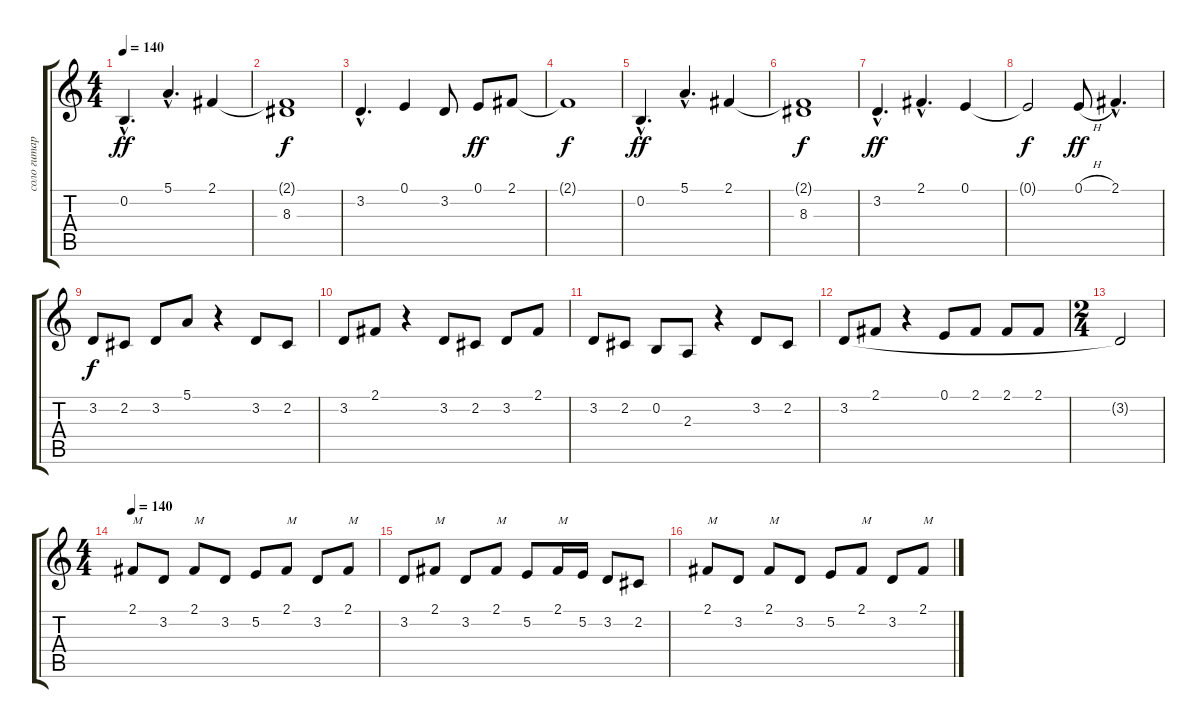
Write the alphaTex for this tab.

\track ("соло гитара" "соло гитар") {instrument electricgrandpiano}
\staff {score tabs}
\tuning (E4 B3 G3 D3 A2 E2) {hide}
\ts (4 4)
\tempo 140
\clef g2
\ks c
0.2{hac}.4{d dy ff} 5.1{hac}.4{d} 2.1.4 |
(2.1{t} 8.3).1{dy f} |
3.2{hac}.4{d} 0.1.4 3.2.8 0.1.8{dy ff} 2.1.8 |
2.1{t}.1{dy f} |
0.2{hac}.4{d dy ff} 5.1{hac}.4{d} 2.1.4 |
(2.1{t} 8.3).1{dy f} |
3.2{hac}.4{d dy ff} 2.1{hac}.4{d} 0.1.4 |
0.1{t}.2{dy f} 0.1{h}.8{dy ff} 2.1{hac}.4{d} |
3.2.8{dy f} 2.2.8 3.2.8 5.1.8 r.4 3.2.8 2.2.8 |
3.2.8 2.1.8 r.4 3.2.8 2.2.8 3.2.8 2.1.8 |
3.2.8 2.2.8 0.2.8 2.3.8 r.4 3.2.8 2.2.8 |
3.2.8 2.1.8 r.4 0.1.8 2.1.8 2.1.8 2.1.8 |
\ts (2 4)
3.2{t}.2 |
\ts (4 4)
\tempo 140
2.1.8{txt "М"} 3.2.8 2.1.8{txt "М"} 3.2.8 5.2.8 2.1.8{txt "М"} 3.2.8 2.1.8{txt "М"} |
3.2.8 2.1.8{txt "M"} 3.2.8 2.1.8{txt "M"} 5.2.8 2.1.16{txt "M"} 5.2.16 3.2.8 2.2.8 |
2.1.8{txt "М"} 3.2.8 2.1.8{txt "М"} 3.2.8 5.2.8 2.1.8{txt "М"} 3.2.8 2.1.8{txt "М"}
